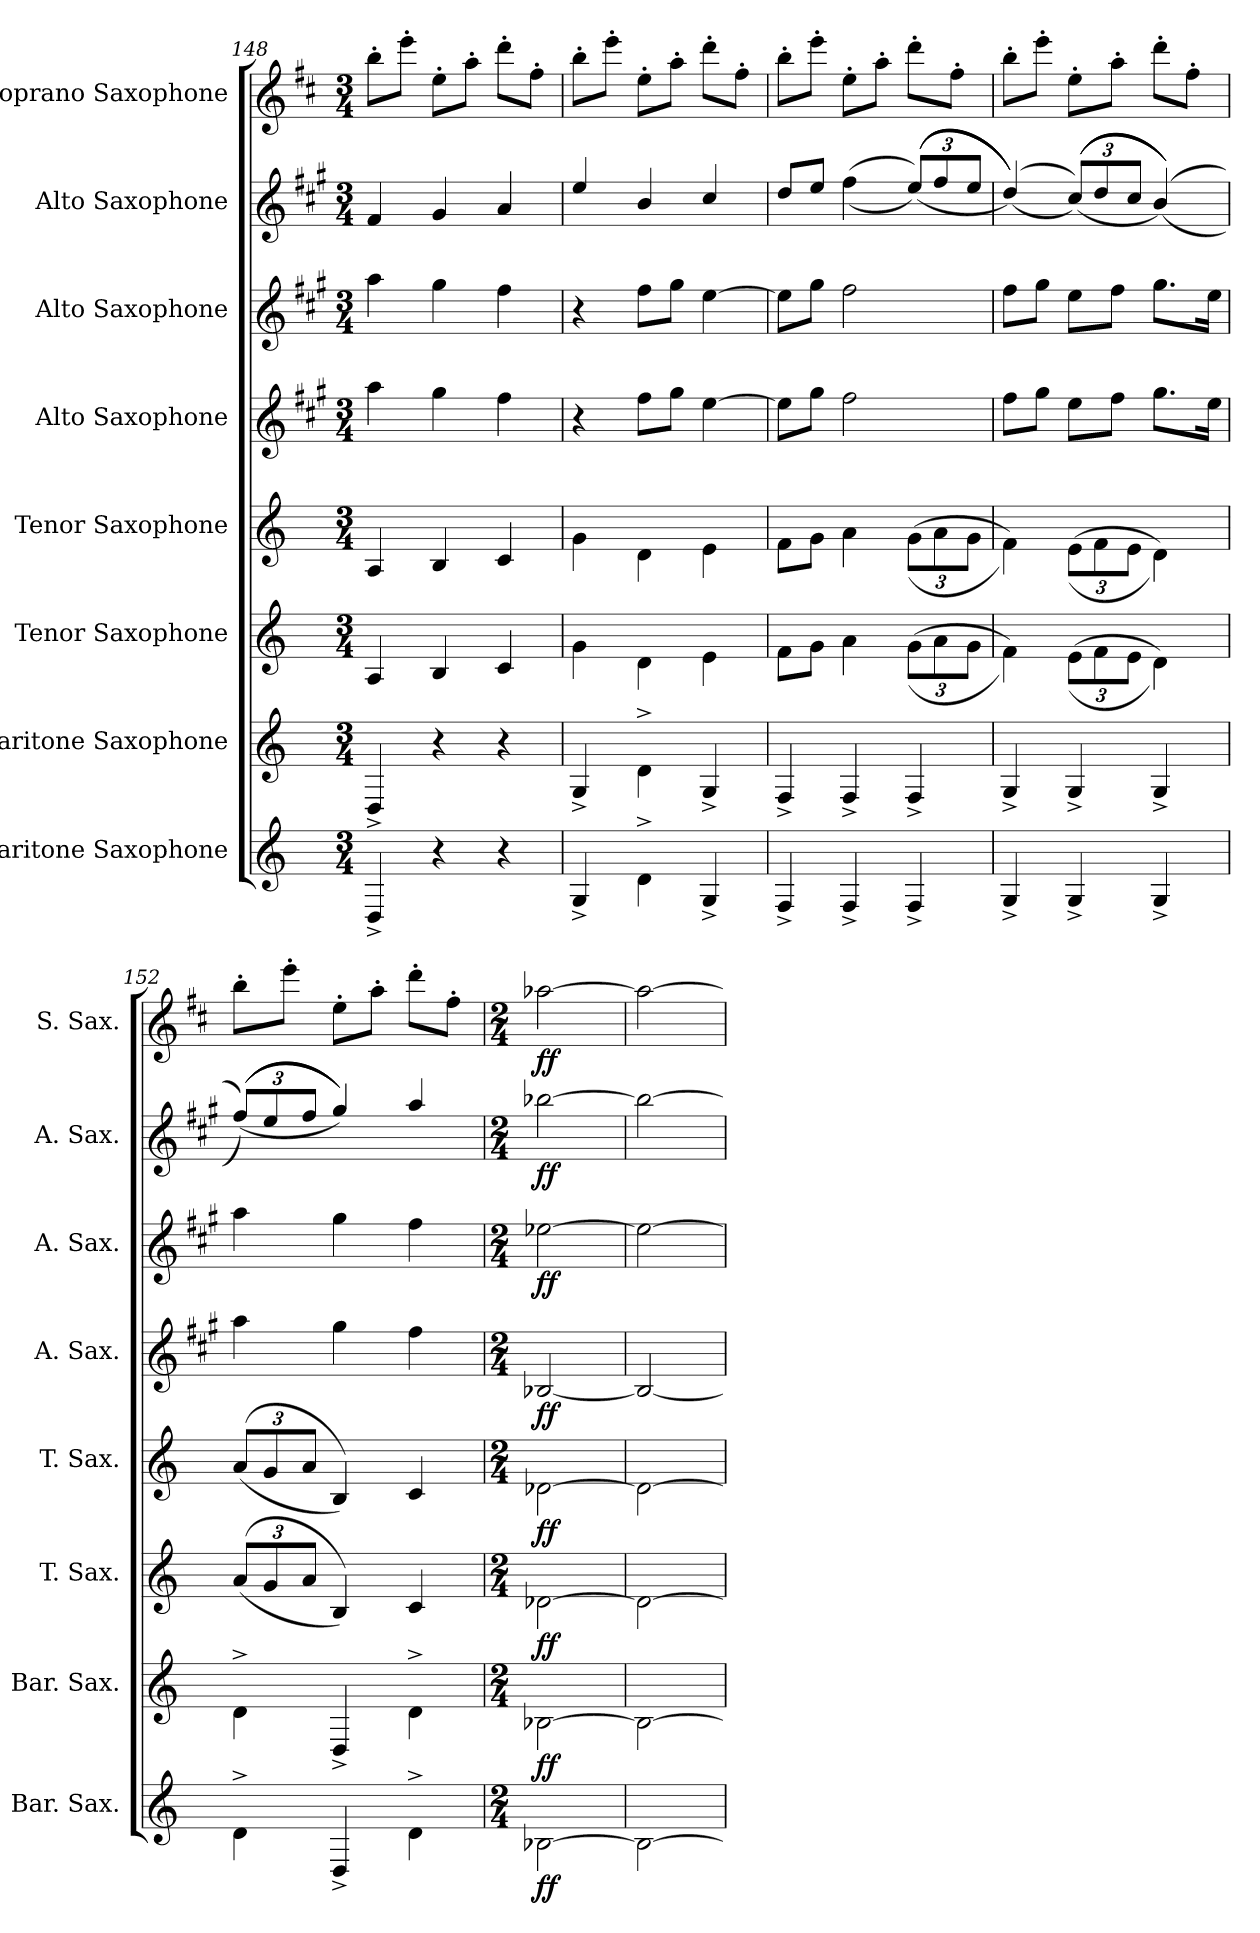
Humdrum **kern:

**kern	**dynam	**kern	**dynam	**kern	**dynam	**kern	**dynam	**kern	**dynam	**kern	**dynam	**kern	**dynam	**kern	**dynam
*part8	*part8	*part7	*part7	*part6	*part6	*part5	*part5	*part4	*part4	*part3	*part3	*part2	*part2	*part1	*part1
*staff8	*staff8	*staff7	*staff7	*staff6	*staff6	*staff5	*staff5	*staff4	*staff4	*staff3	*staff3	*staff2	*staff2	*staff1	*staff1
*I"Baritone Saxophone	*	*I"Baritone Saxophone	*	*I"Tenor Saxophone	*	*I"Tenor Saxophone	*	*I"Alto Saxophone	*	*I"Alto Saxophone	*	*I"Alto Saxophone	*	*I"Soprano Saxophone	*
*I'Bar. Sax.	*	*I'Bar. Sax.	*	*I'T. Sax.	*	*I'T. Sax.	*	*I'A. Sax.	*	*I'A. Sax.	*	*I'A. Sax.	*	*I'S. Sax.	*
*clefG2	*	*clefG2	*	*clefG2	*	*clefG2	*	*clefG2	*	*clefG2	*	*clefG2	*	*clefG2	*
*ITrd12c21	*	*ITrd12c21	*	*ITrd8c14	*	*ITrd8c14	*	*ITrd5c9	*	*ITrd5c9	*	*ITrd5c9	*	*ITrd1c2	*
*k[]	*	*k[]	*	*k[]	*	*k[]	*	*k[]	*	*k[]	*	*k[]	*	*k[]	*
*M3/4	*	*M3/4	*	*M3/4	*	*M3/4	*	*M3/4	*	*M3/4	*	*M3/4	*	*M3/4	*
=148	=148	=148	=148	=148	=148	=148	=148	=148	=148	=148	=148	=148	=148	=148	=148
4DD^/	.	4DD^/	.	4AA/	.	4AA/	.	4cc\	.	4cc\	.	4A/	.	8aa'\L	.
.	.	.	.	.	.	.	.	.	.	.	.	.	.	8ddd'\J	.
4r	.	4r	.	4BB/	.	4BB/	.	4b\	.	4b\	.	4B/	.	8dd'\L	.
.	.	.	.	.	.	.	.	.	.	.	.	.	.	8gg'\J	.
4r	.	4r	.	4C/	.	4C/	.	4a\	.	4a\	.	4c/	.	8ccc'\L	.
.	.	.	.	.	.	.	.	.	.	.	.	.	.	8ee'\J	.
!!LO:PB:g=z
=149	=149	=149	=149	=149	=149	=149	=149	=149	=149	=149	=149	=149	=149	=149	=149
4GG^/	.	4GG^/	.	4G\	.	4G\	.	4r	.	4r	.	4g/	.	8aa'\L	.
.	.	.	.	.	.	.	.	.	.	.	.	.	.	8ddd'\J	.
4D^\	.	4D^\	.	4D\	.	4D\	.	8a\L	.	8a\L	.	4d/	.	8dd'\L	.
.	.	.	.	.	.	.	.	8b\J	.	8b\J	.	.	.	8gg'\J	.
4GG^/	.	4GG^/	.	4E\	.	4E\	.	[4g\	.	[4g\	.	4e/	.	8ccc'\L	.
.	.	.	.	.	.	.	.	.	.	.	.	.	.	8ee'\J	.
=150	=150	=150	=150	=150	=150	=150	=150	=150	=150	=150	=150	=150	=150	=150	=150
4FF^/	.	4FF^/	.	8F\L	.	8F\L	.	8g\L]	.	8g\L]	.	8f/L	.	8aa'\L	.
.	.	.	.	8G\J	.	8G\J	.	8b\J	.	8b\J	.	8g/J	.	8ddd'\J	.
4FF^/	.	4FF^/	.	4A\	.	4A\	.	2a\	.	2a\	.	((4a\	.	8dd'\L	.
.	.	.	.	.	.	.	.	.	.	.	.	.	.	8gg'\J	.
*	*	*	*	*Xbrackettup	*	*Xbrackettup	*	*	*	*	*	*Xbrackettup	*	*	*
4FF^/	.	4FF^/	.	(>(>12G\L	.	(>(>12G\L	.	.	.	.	.	((((12g/L))	.	8ccc'\L	.
.	.	.	.	12A\	.	12A\	.	.	.	.	.	12a/	.	.	.
.	.	.	.	.	.	.	.	.	.	.	.	.	.	8ee'\J	.
.	.	.	.	12G\J	.	12G\J	.	.	.	.	.	12g/J	.	.	.
=151	=151	=151	=151	=151	=151	=151	=151	=151	=151	=151	=151	=151	=151	=151	=151
4GG^/	.	4GG^/	.	4F\))	.	4F\))	.	8a\L	.	8a\L	.	((4f/))))	.	8aa'\L	.
.	.	.	.	.	.	.	.	8b\J	.	8b\J	.	.	.	8ddd'\J	.
4GG^/	.	4GG^/	.	(>(>12E\L	.	(>(>12E\L	.	8g\L	.	8g\L	.	((((12e/L))	.	8dd'\L	.
.	.	.	.	12F\	.	12F\	.	.	.	.	.	12f/	.	.	.
.	.	.	.	.	.	.	.	8a\J	.	8a\J	.	.	.	8gg'\J	.
.	.	.	.	12E\J	.	12E\J	.	.	.	.	.	12e/J	.	.	.
4GG^/	.	4GG^/	.	4D\))	.	4D\))	.	8.b\L	.	8.b\L	.	((4d/))))	.	8ccc'\L	.
.	.	.	.	.	.	.	.	.	.	.	.	.	.	8ee'\J	.
.	.	.	.	.	.	.	.	16g\Jk	.	16g\Jk	.	.	.	.	.
=152	=152	=152	=152	=152	=152	=152	=152	=152	=152	=152	=152	=152	=152	=152	=152
4D^\	.	4D^\	.	((12A/L	.	((12A/L	.	4cc\	.	4cc\	.	((((12a/L))	.	8aa'\L	.
.	.	.	.	12G/	.	12G/	.	.	.	.	.	12g/	.	.	.
.	.	.	.	.	.	.	.	.	.	.	.	.	.	8ddd'\J	.
.	.	.	.	12A/J	.	12A/J	.	.	.	.	.	12a/J	.	.	.
4DD^/	.	4DD^/	.	4BB/))	.	4BB/))	.	4b\	.	4b\	.	4b/))))	.	8dd'\L	.
.	.	.	.	.	.	.	.	.	.	.	.	.	.	8gg'\J	.
4D^\	.	4D^\	.	4C/	.	4C/	.	4a\	.	4a\	.	4cc/	.	8ccc'\L	.
.	.	.	.	.	.	.	.	.	.	.	.	.	.	8ee'\J	.
=153	=153	=153	=153	=153	=153	=153	=153	=153	=153	=153	=153	=153	=153	=153	=153
!!LO:REH:place=s1:a:B:fs=14:t=J
*M2/4	*	*M2/4	*	*M2/4	*	*M2/4	*	*M2/4	*	*M2/4	*	*M2/4	*	*M2/4	*
*	*	*	*	*	*	*	*	*	*	*	*	*	*	*MM130	*
!	!LO:DY:b	!	!LO:DY:b	!	!LO:DY:b	!	!LO:DY:b	!	!LO:DY:b	!	!LO:DY:b	!	!LO:DY:b	!	!LO:DY:b
[2BB-X\	ff	[2BB-X\	ff	[2D-X\	ff	[2D-X\	ff	[2D-X/	ff	[2g-X\	ff	[2dd-X\	ff	[2gg-X\	ff
=154	=154	=154	=154	=154	=154	=154	=154	=154	=154	=154	=154	=154	=154	=154	=154
2BB-\_	.	2BB-\_	.	2D-\_	.	2D-\_	.	2D-/_	.	2g-\_	.	2dd-\_	.	2gg-\_	.
=	=	=	=	=	=	=	=	=	=	=	=	=	=	=	=
*-	*-	*-	*-	*-	*-	*-	*-	*-	*-	*-	*-	*-	*-	*-	*-
